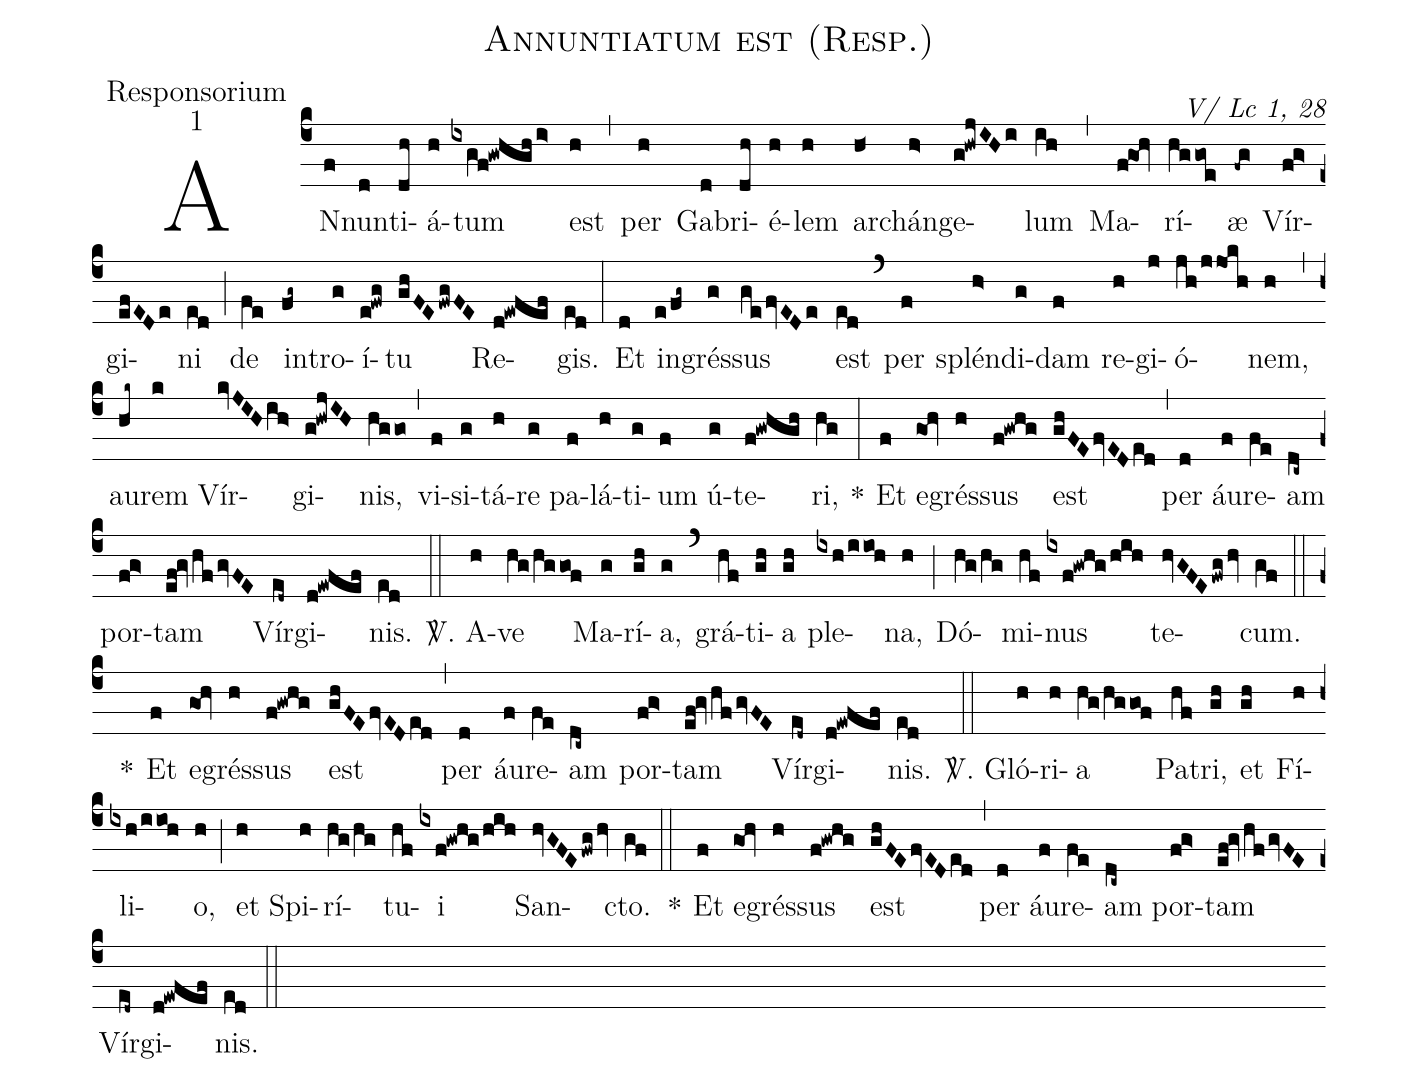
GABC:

name:Annuntiatum est (Resp.);
office-part:Responsorium;
mode:1;
commentary:V/ Lc 1, 28;
%%
(c4)AN(f)nun(d)ti(dh)á(h)tum(ixgf!gwhgh/i>) est(h) (,) per(h) Ga(d)bri(dh)é(h)lem(h) arch(h<)án(h>)ge(g!hwjIHi)lum(ih) (,) Ma(f!goh)rí(hggoe)æ(-fg) Vír(fg>)gi(efEDe)ni(ed) (;) de(fe) in(fg~)tro(g)í(e!fwg)tu(ghFE/fwgFE) Re(d!ewfef)gis.(ed) (:) Et(d) in(e/fg~)grés(g)sus(ge/fvEDe) est(ed) (`) per(f) splén(h>)di(g)dam(f) re(h)gi(j)ó(jh/jjokh)nem,(h) (,) au(hk~)rem(k) Vír(kvJIHih>)gi(g!hwjIH)nis,(hggo) (,) vi(f)si(g)tá(h)re(g) pa(f)lá(h)ti(g)um(f) ú(g)te(f!gwhgh)ri,(hg) *(:) Et(f) e(goh)grés(h)sus(f!gwhg) est(ghFEfvEDed) (,) per(d) áu(f)re(fe)am(dc~) por(fg>)tam(ef!gv/hf/gvFE) Vír(ed~)gi(d!ewfef)nis.(ed) (::)

<sp>V/</sp>. A(h)ve(hg/hggof) Ma(g)rí(gh)a,(g) (`) grá(hf)ti(gh)a(gh) ple(ixh/iioh)na,(h) (;) Dó(hg/hg)mi(hf)nus(ixf!gwhg/hih) te(hvGFE/fwg/hv)cum.(gf) (::)
*() Et(f) e(goh)grés(h)sus(f!gwhg) est(ghFEfvEDed) (,) per(d) áu(f)re(fe)am(dc~) por(fg>)tam(ef!gv/hf/gvFE) Vír(ed~)gi(d!ewfef)nis.(ed) (::)

<sp>V/</sp>. Gló(h)ri(h)a(hg/hggof) Pa(hf)tri,(gh) et(gh) Fí(h)li(ixh/iioh)o,(h) (;) et(h) Spi(h)rí(hg/hg)tu(hf)i(ixf!gwhg/hih) San(hvGFE/fwg/hv)cto.(gf) (::)
*() Et(f) e(goh)grés(h)sus(f!gwhg) est(ghFEfvEDed) (,) per(d) áu(f)re(fe)am(dc~) por(fg>)tam(ef!gv/hf/gvFE) Vír(ed~)gi(d!ewfef)nis.(ed) (::)
